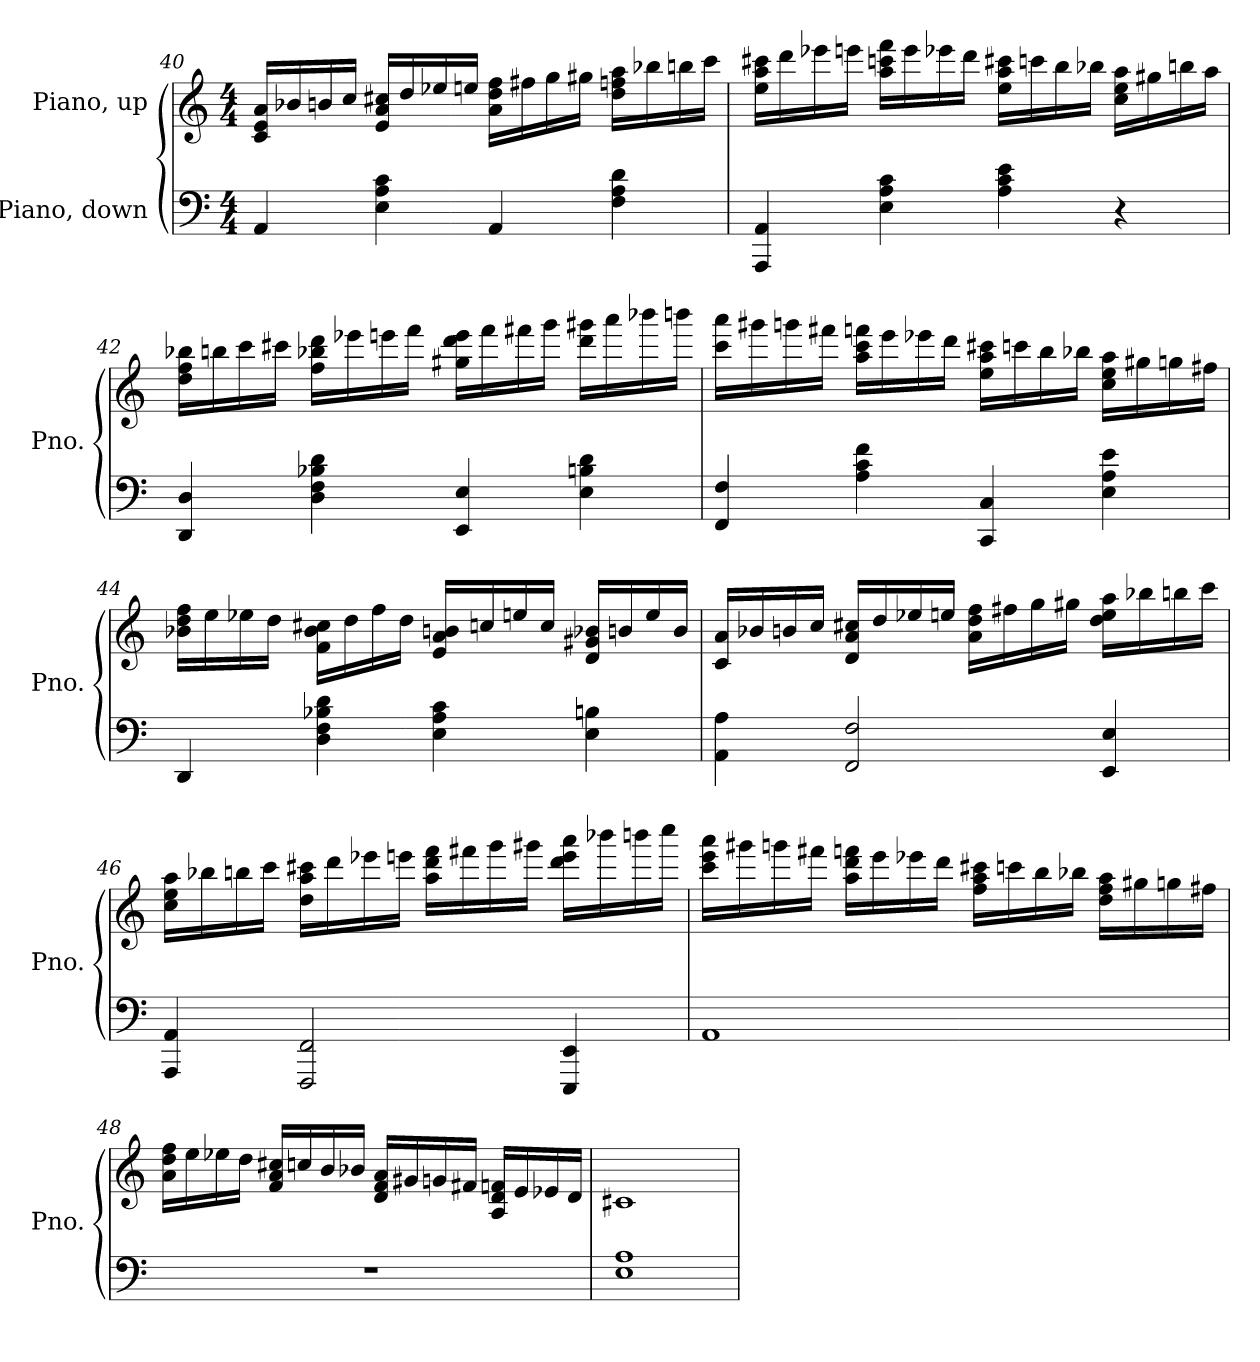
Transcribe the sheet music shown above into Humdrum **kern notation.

**kern	**kern
*part2	*part1
*staff2	*staff1
*I"Piano, down	*I"Piano, up
*I'Pno.	*I'Pno.
!!LO:LB:g=z
*clefF4	*clefG2
*k[]	*k[]
*M4/4	*M4/4
=40	=40
4AA/	16c/ 16e/ 16a/LL
.	16b-X/
.	16bn/
.	16cc/JJ
4E\ 4A\ 4c\	16e/ 16a/ 16cc#X/LL
.	16dd/
.	16ee-X/
.	16een/JJ
4AA/	16a\ 16dd\ 16ff\LL
.	16ff#X\
.	16gg\
.	16gg#X\JJ
4F\ 4A\ 4d\	16dd\ 16ffn\ 16aa\LL
.	16bb-X\
.	16bbn\
.	16ccc\JJ
!!LO:LB:g=z
=41	=41
4AAA/ 4AA/	16ee\ 16aa\ 16ccc#X\LL
.	16ddd\
.	16eee-X\
.	16eeen\JJ
4E\ 4A\ 4c\	16aa\ 16cccn\ 16fff\LL
.	16eee\
.	16eee-X\
.	16ddd\JJ
4A\ 4c\ 4e\	16ee\ 16aa\ 16ccc#X\LL
.	16cccn\
.	16bb\
.	16bb-X\JJ
4r	16cc\ 16ee\ 16aa\LL
.	16gg#X\
.	16bbn\
.	16aa\JJ
!!LO:LB:g=z
=42	=42
4DD/ 4D/	16dd\ 16ff\ 16bb-X\LL
.	16bbn\
.	16ccc\
.	16ccc#X\JJ
4D\ 4F\ 4B-X\ 4d\	16ff\ 16bb-X\ 16ddd\LL
.	16eee-X\
.	16eeen\
.	16fff\JJ
4EE/ 4E/	16gg#X\ 16ddd\ 16eee\LL
.	16fff\
.	16fff#X\
.	16ggg\JJ
4E\ 4Bn\ 4d\	16ddd\ 16ggg#X\LL
.	16aaa\
.	16bbb-X\
.	16bbbn\JJ
!!LO:LB:g=z
=43	=43
4FF/ 4F/	16ccc\ 16aaa\LL
.	16ggg#X\
.	16gggn\
.	16fff#X\JJ
4A\ 4c\ 4f\	16aa\ 16ccc\ 16fffn\LL
.	16eee\
.	16eee-X\
.	16ddd\JJ
4CC/ 4C/	16ee\ 16aa\ 16ccc#X\LL
.	16cccn\
.	16bb\
.	16bb-X\JJ
4E\ 4A\ 4e\	16cc\ 16ee\ 16aa\LL
.	16gg#X\
.	16ggn\
.	16ff#X\JJ
!!LO:PB:g=z
=44	=44
4DD/	16b-X\ 16dd\ 16ff\LL
.	16ee\
.	16ee-X\
.	16dd\JJ
4D\ 4F\ 4B-X\ 4d\	16f\ 16b-\ 16cc#X\LL
.	16dd\
.	16ff\
.	16dd\JJ
4E\ 4A\ 4c\	16e/ 16a/ 16bn/LL
.	16ccn/
.	16een/
.	16cc/JJ
4E\ 4Bn\	16d/ 16g#X/ 16b-X/LL
.	16bn/
.	16ee/
.	16b/JJ
!!LO:LB:g=z
=45	=45
4AA\ 4A\	16c/ 16a/LL
.	16b-X/
.	16bn/
.	16cc/JJ
2FF/ 2F/	16d/ 16a/ 16cc#X/LL
.	16dd/
.	16ee-X/
.	16een/JJ
.	16a\ 16dd\ 16ff\LL
.	16ff#X\
.	16gg\
.	16gg#X\JJ
4EE/ 4E/	16dd\ 16ee\ 16aa\LL
.	16bb-X\
.	16bbn\
.	16ccc\JJ
!!LO:LB:g=z
=46	=46
4AAA/ 4AA/	16cc\ 16ee\ 16aa\LL
.	16bb-X\
.	16bbn\
.	16ccc\JJ
2FFF/ 2FF/	16dd\ 16aa\ 16ccc#X\LL
.	16ddd\
.	16eee-X\
.	16eeen\JJ
.	16aa\ 16ddd\ 16fff\LL
.	16fff#X\
.	16ggg\
.	16ggg#X\JJ
4EEE/ 4EE/	16ddd\ 16eee\ 16aaa\LL
.	16bbb-X\
.	16bbbn\
.	16cccc\JJ
!!LO:LB:g=z
=47	=47
1AA	16ccc\ 16eee\ 16aaa\LL
.	16ggg#X\
.	16gggn\
.	16fff#X\JJ
.	16aa\ 16ddd\ 16fffn\LL
.	16eee\
.	16eee-X\
.	16ddd\JJ
.	16ff\ 16aa\ 16ccc#X\LL
.	16cccn\
.	16bb\
.	16bb-X\JJ
.	16dd\ 16ff\ 16aa\LL
.	16gg#X\
.	16ggn\
.	16ff#X\JJ
!!LO:LB:g=z
=48	=48
1r	16a\ 16dd\ 16ff\LL
.	16ee\
.	16ee-X\
.	16dd\JJ
.	16f/ 16a/ 16cc#X/LL
.	16ccn/
.	16b/
.	16b-X/JJ
.	16d/ 16f/ 16a/LL
.	16g#X/
.	16gn/
.	16f#X/JJ
.	16A/ 16d/ 16fn/LL
.	16e/
.	16e-X/
.	16d/JJ
=49	=49
1E 1A	1c#X
=	=
*-	*-
